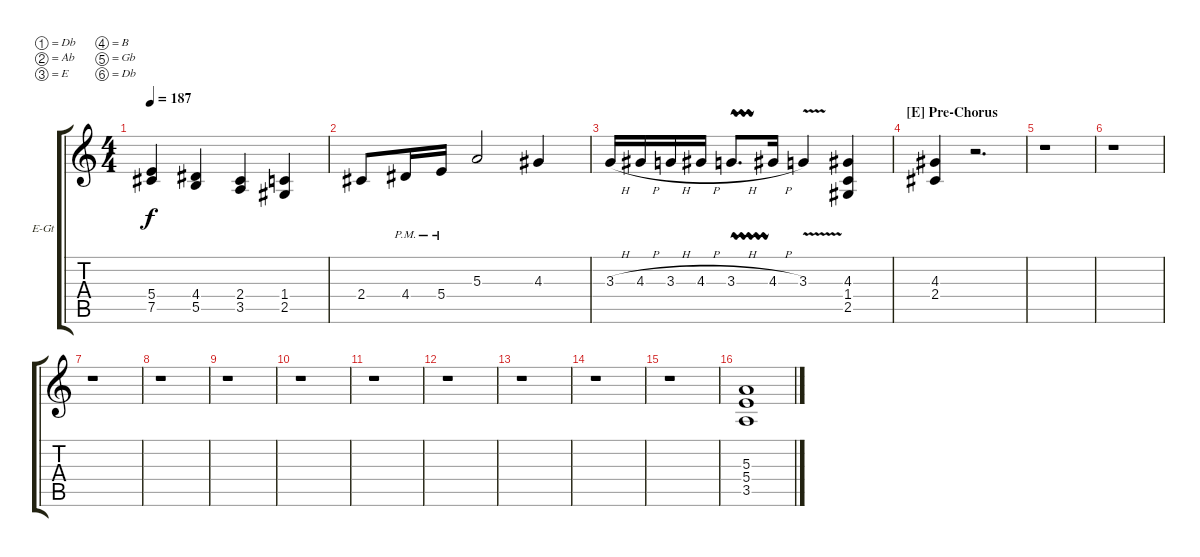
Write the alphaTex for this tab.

\defaultSystemsLayout 4
\bracketExtendMode groupsimilarinstruments
\firstSystemTrackNameOrientation horizontal
\otherSystemsTrackNameOrientation horizontal
\track ("Left Guitar (Main)" "E-Gt") {instrument distortionguitar}
\staff {score tabs}
\tuning (Db4 Ab3 E3 B2 Gb2 Db2)
\ts (4 4)
\tempo 187
\clef g2
\scale
0.333333
\ks c
(7.5 5.4).4{dy f} (5.5 4.4).4 (3.5 2.4).4 (2.5 1.4).4 |
\scale
0.333333 2.4.8 4.4{pm}.16 5.4{pm}.16 5.3.2 4.3.4 |
\scale
0.333333 3.3{h}.16 4.3{h}.16 3.3{h}.16 4.3{h}.16 3.3{vw h}.8{d} 4.3{h}.16 3.3{v}.4 (1.4 4.3 2.5).4 |
\section ("E" "Pre-Chorus")
\scale
0.333333 (2.4 4.3).4 r.2{d} |
\scale
0.333333 r.1 |
\scale
0.333333 r.1 |
\scale
0.333333 r.1 |
\scale
0.333333 r.1 |
\scale
0.333333 r.1 |
\scale
0.333333 r.1 |
\scale
0.333333 r.1 |
\scale
0.333333 r.1 |
\scale
0.333333 r.1 |
\scale
0.333333 r.1 |
\scale
0.333333 r.1 |
\scale
0.333333 (3.5 5.4 5.3).1
